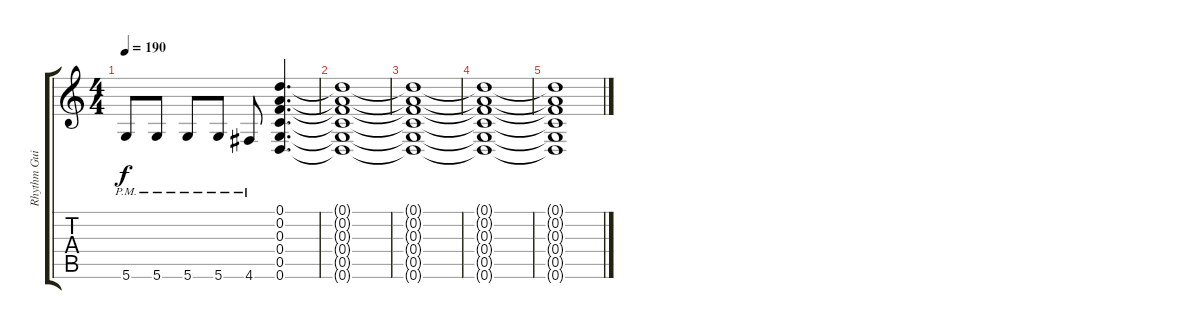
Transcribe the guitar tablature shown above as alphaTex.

\track ("Rhythm Guitar" "Rhythm Gui") {instrument distortionguitar}
\staff {score tabs}
\tuning (D4 A3 F3 C3 G2 D2) {hide}
\ts (4 4)
\tempo 190
\clef g2
\ks c
5.6{pm}.8{dy f} 5.6{pm}.8 5.6{pm}.8 5.6{pm}.8 4.6{pm}.8 (0.1 0.2 0.3 0.4 0.5 0.6).4{d} |
(0.1{t} 0.2{t} 0.3{t} 0.4{t} 0.5{t} 0.6{t}).1 |
(0.1{t} 0.2{t} 0.3{t} 0.4{t} 0.5{t} 0.6{t}).1 |
(0.1{t} 0.2{t} 0.3{t} 0.4{t} 0.5{t} 0.6{t}).1 |
(0.1{t} 0.2{t} 0.3{t} 0.4{t} 0.5{t} 0.6{t}).1
